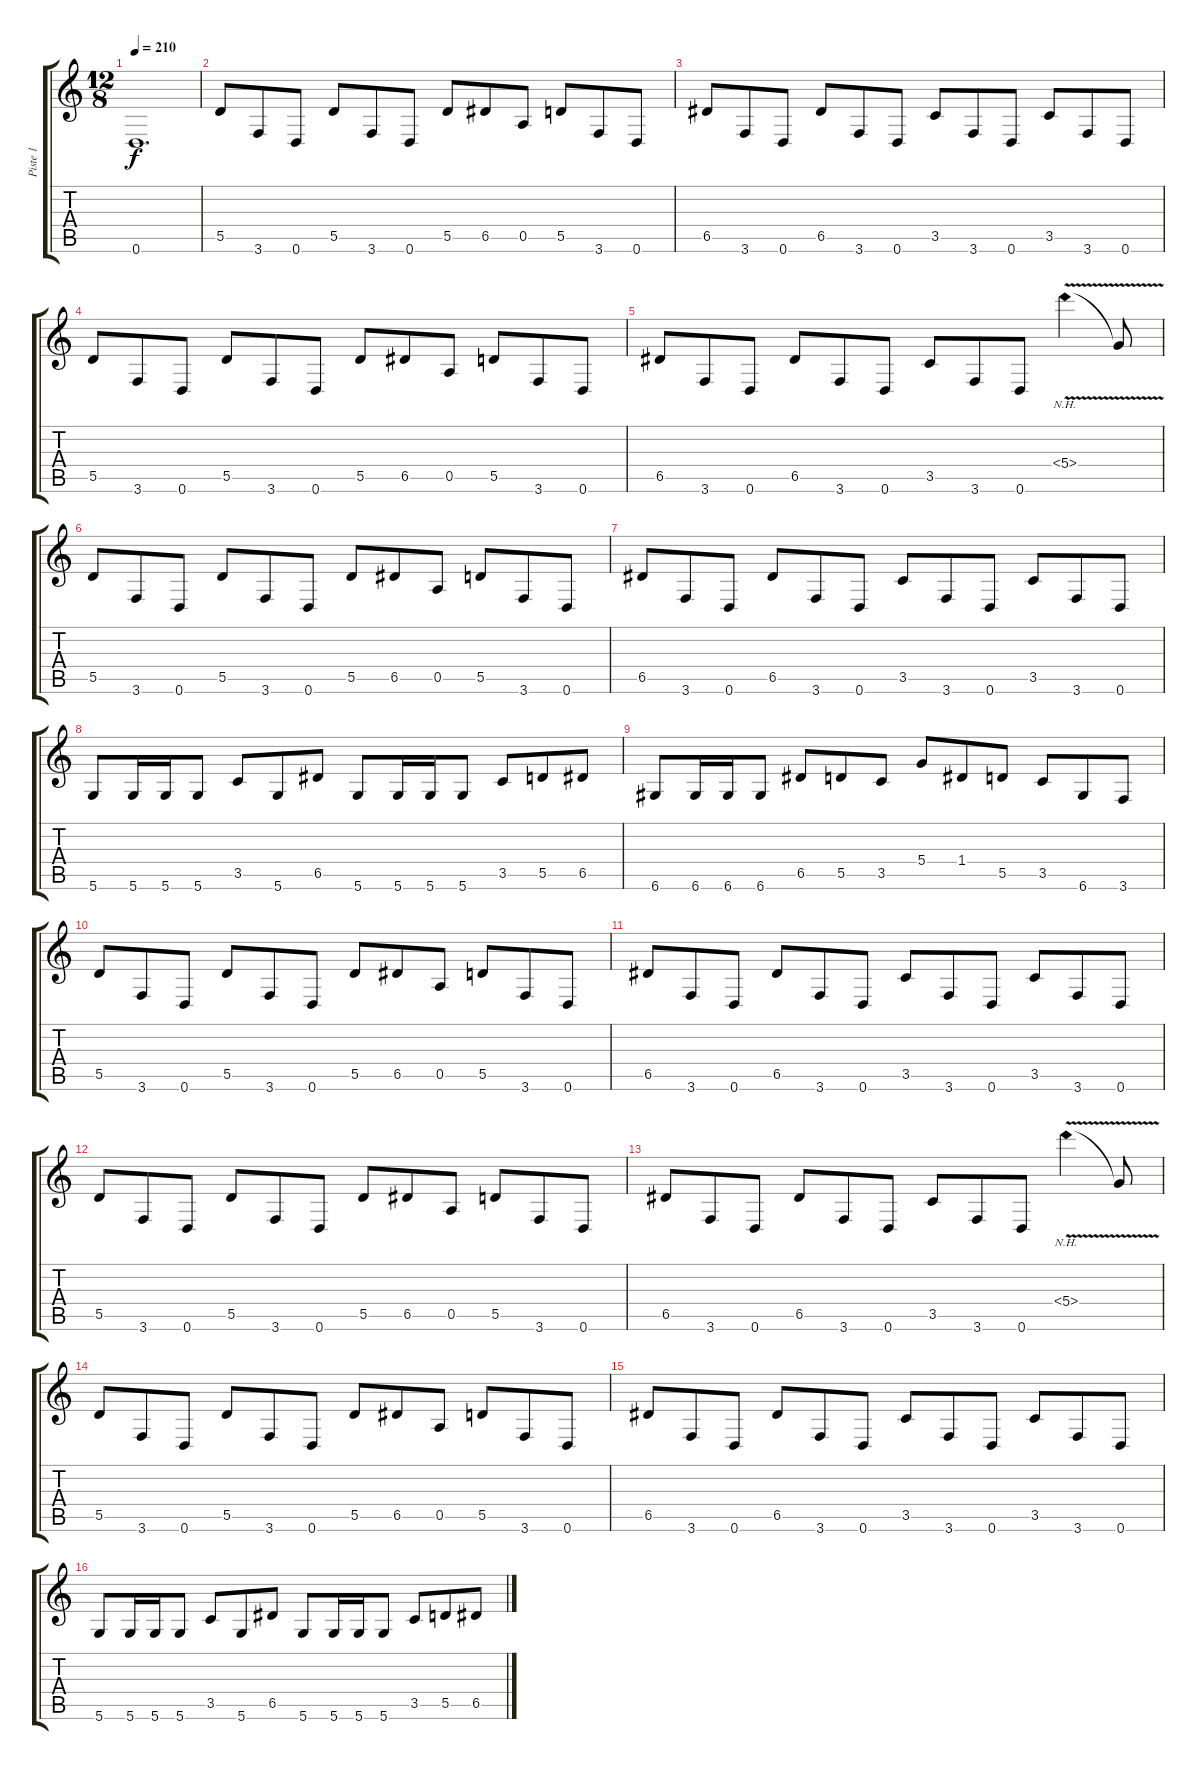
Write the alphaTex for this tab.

\track ("Piste 1" "Piste 1") {instrument distortionguitar}
\staff {score tabs}
\tuning (E4 B3 G3 D3 A2 D2) {hide}
\ts (12 8)
\tempo 210
\clef g2
\ks c
0.6.1{d dy f} |
5.5.8 3.6.8 0.6.8 5.5.8 3.6.8 0.6.8 5.5.8 6.5.8 0.5.8 5.5.8 3.6.8 0.6.8 |
6.5.8 3.6.8 0.6.8 6.5.8 3.6.8 0.6.8 3.5.8 3.6.8 0.6.8 3.5.8 3.6.8 0.6.8 |
5.5.8 3.6.8 0.6.8 5.5.8 3.6.8 0.6.8 5.5.8 6.5.8 0.5.8 5.5.8 3.6.8 0.6.8 |
6.5.8 3.6.8 0.6.8 6.5.8 3.6.8 0.6.8 3.5.8 3.6.8 0.6.8 5.4{nh v}.4 5.4{t}.8 |
5.5.8 3.6.8 0.6.8 5.5.8 3.6.8 0.6.8 5.5.8 6.5.8 0.5.8 5.5.8 3.6.8 0.6.8 |
6.5.8 3.6.8 0.6.8 6.5.8 3.6.8 0.6.8 3.5.8 3.6.8 0.6.8 3.5.8 3.6.8 0.6.8 |
5.6.8 5.6.16 5.6.16 5.6.8 3.5.8 5.6.8 6.5.8 5.6.8 5.6.16 5.6.16 5.6.8 3.5.8 5.5.8 6.5.8 |
6.6.8 6.6.16 6.6.16 6.6.8 6.5.8 5.5.8 3.5.8 5.4.8 1.4.8 5.5.8 3.5.8 6.6.8 3.6.8 |
5.5.8 3.6.8 0.6.8 5.5.8 3.6.8 0.6.8 5.5.8 6.5.8 0.5.8 5.5.8 3.6.8 0.6.8 |
6.5.8 3.6.8 0.6.8 6.5.8 3.6.8 0.6.8 3.5.8 3.6.8 0.6.8 3.5.8 3.6.8 0.6.8 |
5.5.8 3.6.8 0.6.8 5.5.8 3.6.8 0.6.8 5.5.8 6.5.8 0.5.8 5.5.8 3.6.8 0.6.8 |
6.5.8 3.6.8 0.6.8 6.5.8 3.6.8 0.6.8 3.5.8 3.6.8 0.6.8 5.4{nh v}.4 5.4{t}.8 |
5.5.8 3.6.8 0.6.8 5.5.8 3.6.8 0.6.8 5.5.8 6.5.8 0.5.8 5.5.8 3.6.8 0.6.8 |
6.5.8 3.6.8 0.6.8 6.5.8 3.6.8 0.6.8 3.5.8 3.6.8 0.6.8 3.5.8 3.6.8 0.6.8 |
5.6.8 5.6.16 5.6.16 5.6.8 3.5.8 5.6.8 6.5.8 5.6.8 5.6.16 5.6.16 5.6.8 3.5.8 5.5.8 6.5.8
